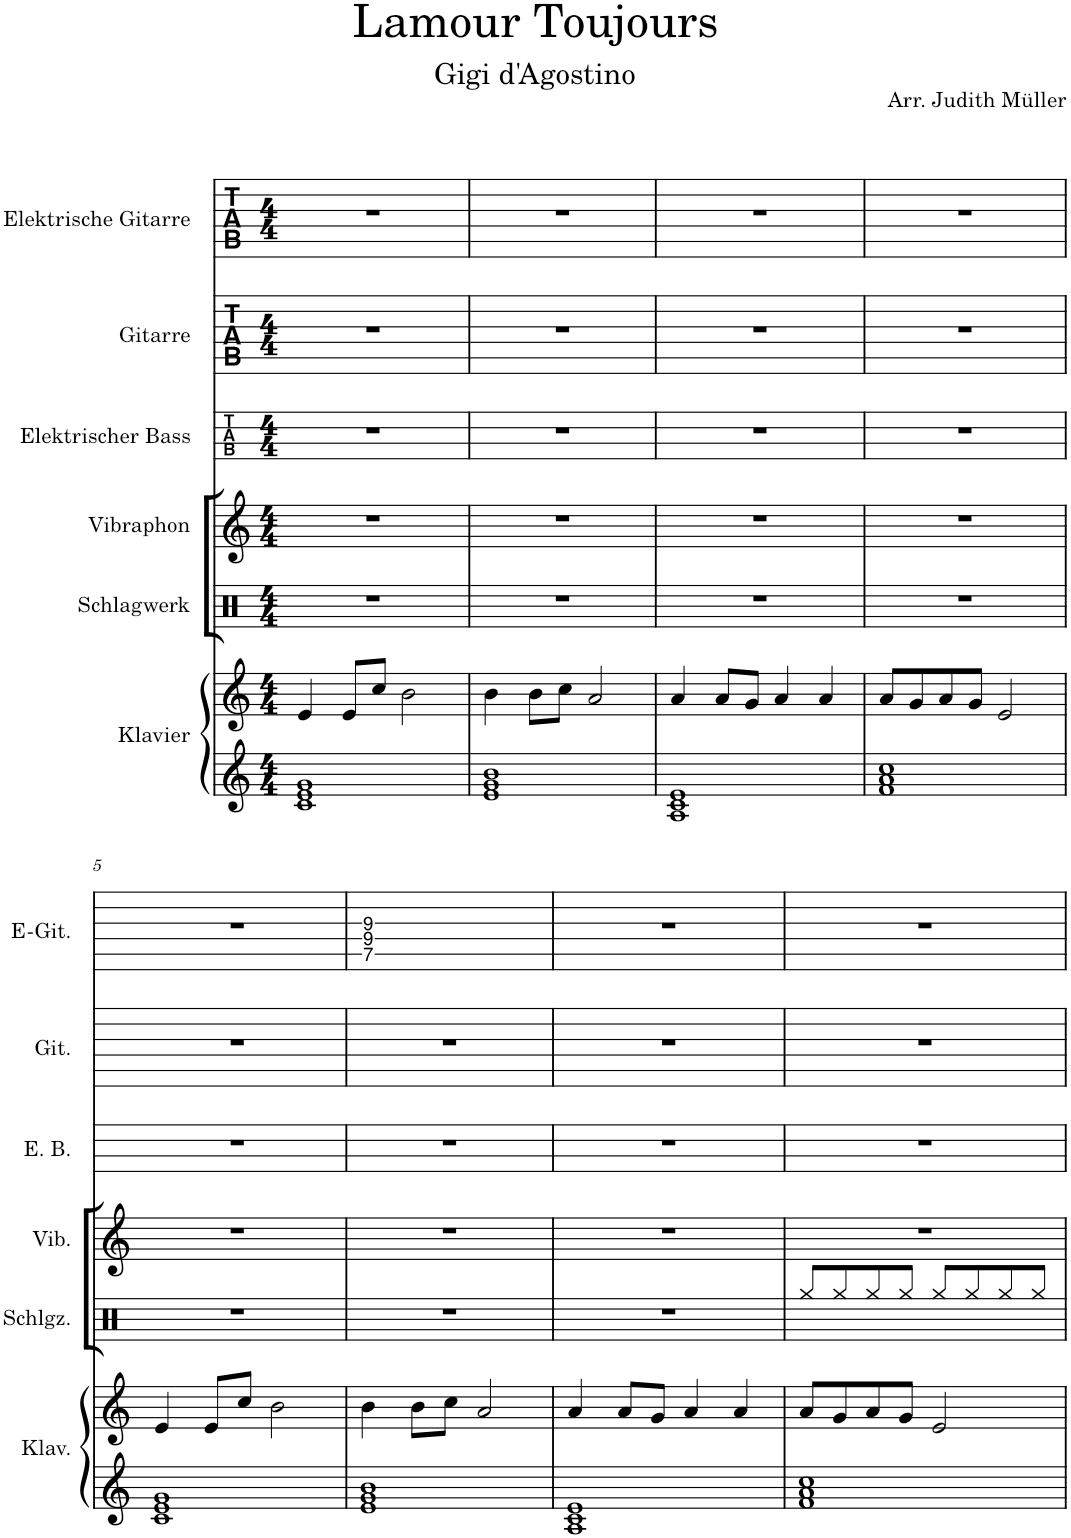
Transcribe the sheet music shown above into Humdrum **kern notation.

**kern	**kern	**kern	**kern	**kern	**kern	**kern
*part6	*part6	*part5	*part4	*part3	*part2	*part1
*staff7	*staff6	*staff5	*staff4	*staff3	*staff2	*staff1
*I"Klavier	*	*I"Schlagwerk	*I"Vibraphon	*I"Elektrischer Bass	*I"Gitarre	*I"Elektrische Gitarre
*I'Klav.	*	*	*I'Vib.	*I'E. B.	*I'Git.	*I'E-Git.
*	*	*	*	*stria4	*stria6	*stria6
*clefG2	*clefG2	*clefX	*clefG2	*	*	*
*	*	*	*	*Trd7c12	*	*
*k[]	*k[]	*k[]	*k[]	*k[]	*k[]	*k[]
*M4/4	*M4/4	*M4/4	*M4/4	*M4/4	*M4/4	*M4/4
=1	=1	=1	=1	=1	=1	=1
1c 1e 1g	4e/	1r	1r	1r	1r	1r
.	8e/L	.	.	.	.	.
.	8cc/J	.	.	.	.	.
.	2b\	.	.	.	.	.
=2	=2	=2	=2	=2	=2	=2
1e 1g 1b	4b\	1r	1r	1r	1r	1r
.	8b\L	.	.	.	.	.
.	8cc\J	.	.	.	.	.
.	2a/	.	.	.	.	.
=3	=3	=3	=3	=3	=3	=3
1A 1c 1e	4a/	1r	1r	1r	1r	1r
.	8a/L	.	.	.	.	.
.	8g/J	.	.	.	.	.
.	4a/	.	.	.	.	.
.	4a/	.	.	.	.	.
=4	=4	=4	=4	=4	=4	=4
1f 1a 1cc	8a/L	1r	1r	1r	1r	1r
.	8g/	.	.	.	.	.
.	8a/	.	.	.	.	.
.	8g/J	.	.	.	.	.
.	2e/	.	.	.	.	.
!!LO:LB:g=z
=5	=5	=5	=5	=5	=5	=5
1c 1e 1g	4e/	1r	1r	1r	1r	1r
.	8e/L	.	.	.	.	.
.	8cc/J	.	.	.	.	.
.	2b\	.	.	.	.	.
=6	=6	=6	=6	=6	=6	=6
1e 1g 1b	4b\	1r	1r	1r	1r	1E 1B 1e
.	8b\L	.	.	.	.	.
.	8cc\J	.	.	.	.	.
.	2a/	.	.	.	.	.
=7	=7	=7	=7	=7	=7	=7
1A 1c 1e	4a/	1r	1r	1r	1r	1r
.	8a/L	.	.	.	.	.
.	8g/J	.	.	.	.	.
.	4a/	.	.	.	.	.
.	4a/	.	.	.	.	.
=8	=8	=8	=8	=8	=8	=8
1f 1a 1cc	8a/L	8Rgg/L	1r	1r	1r	1r
.	8g/	8Rgg/	.	.	.	.
.	8a/	8Rgg/	.	.	.	.
.	8g/J	8Rgg/J	.	.	.	.
.	2e/	8Rgg/L	.	.	.	.
.	.	8Rgg/	.	.	.	.
.	.	8Rgg/	.	.	.	.
.	.	8Rgg/J	.	.	.	.
=	=	=	=	=	=	=
*-	*-	*-	*-	*-	*-	*-
